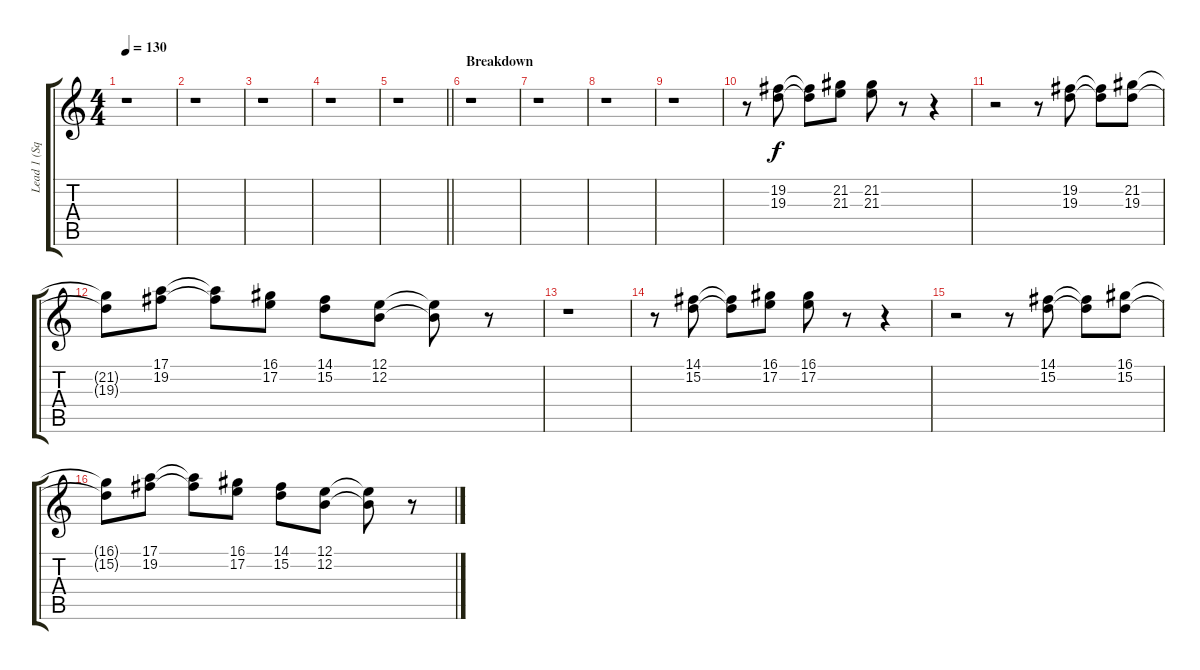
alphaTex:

\track ("Lead 1 (Square)" "Lead 1 (Sq") {instrument lead1square}
\staff {score tabs}
\tuning (E4 B3 G3 D3 A2 E2) {hide}
\ts (4 4)
\tempo 130
\clef g2
\ks c
r.1{dy f} |
r.1 |
r.1 |
r.1 |
\barLineRight lightlight
r.1 |
\section ("" "Breakdown")
r.1 |
r.1 |
r.1 |
r.1 |
r.8 (19.2 19.3).8 (19.2{t} 19.3{t}).8 (21.2 21.3).8 (21.2 21.3).8 r.8 r.4 |
r.2 r.8 (19.2 19.3).8 (19.2{t} 19.3{t}).8 (21.2 19.3).8 |
(21.2{t} 19.3{t}).8 (17.1 19.2).8 (17.1{t} 19.2{t}).8 (16.1 17.2).8 (14.1 15.2).8 (12.1 12.2).8 (12.1{t} 12.2{t}).8 r.8 |
r.1 |
r.8 (14.1 15.2).8 (14.1{t} 15.2{t}).8 (16.1 17.2).8 (16.1 17.2).8 r.8 r.4 |
r.2 r.8 (14.1 15.2).8 (14.1{t} 15.2{t}).8 (16.1 15.2).8 |
(16.1{t} 15.2{t}).8 (17.1 19.2).8 (17.1{t} 19.2{t}).8 (16.1 17.2).8 (14.1 15.2).8 (12.1 12.2).8 (12.1{t} 12.2{t}).8 r.8
